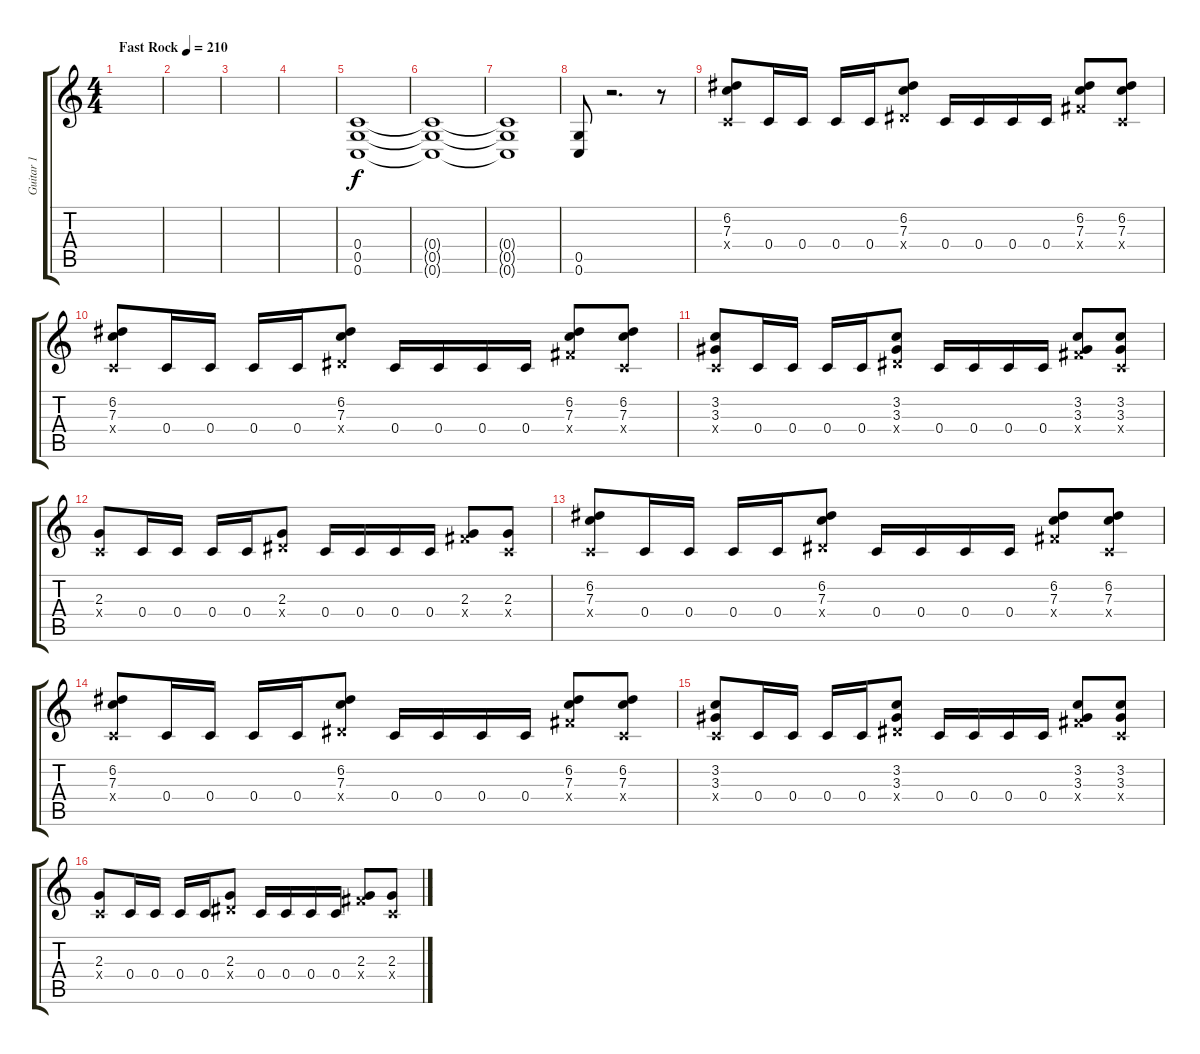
\track ("Guitar 1" "Guitar 1") {instrument distortionguitar}
\staff {score tabs}
\tuning (D4 A3 F3 C3 G2 C2) {hide}
\ts (4 4)
\tempo (210 "Fast Rock")
\clef g2
\ks c
|
|
|
|
(0.4 0.5 0.6).1 |
(0.4{t} 0.5{t} 0.6{t}).1 |
(0.4{t} 0.5{t} 0.6{t}).1 |
(0.5 0.6).8 r.2{d} r.8 |
(6.2 7.3 0.4{x}).8 0.4.16 0.4.16 0.4.16 0.4.16 (6.2 7.3 3.4{x}).8 0.4.16 0.4.16 0.4.16 0.4.16 (6.2 7.3 6.4{x}).8 (6.2 7.3 0.4{x}).8 |
(6.2 7.3 0.4{x}).8 0.4.16 0.4.16 0.4.16 0.4.16 (6.2 7.3 3.4{x}).8 0.4.16 0.4.16 0.4.16 0.4.16 (6.2 7.3 6.4{x}).8 (6.2 7.3 0.4{x}).8 |
(3.2 3.3 0.4{x}).8 0.4.16 0.4.16 0.4.16 0.4.16 (3.2 3.3 3.4{x}).8 0.4.16 0.4.16 0.4.16 0.4.16 (3.2 3.3 6.4{x}).8 (3.2 3.3 0.4{x}).8 |
(2.3 0.4{x}).8 0.4.16 0.4.16 0.4.16 0.4.16 (2.3 3.4{x}).8 0.4.16 0.4.16 0.4.16 0.4.16 (2.3 6.4{x}).8 (2.3 0.4{x}).8 |
(6.2 7.3 0.4{x}).8 0.4.16 0.4.16 0.4.16 0.4.16 (6.2 7.3 3.4{x}).8 0.4.16 0.4.16 0.4.16 0.4.16 (6.2 7.3 6.4{x}).8 (6.2 7.3 0.4{x}).8 |
(6.2 7.3 0.4{x}).8 0.4.16 0.4.16 0.4.16 0.4.16 (6.2 7.3 3.4{x}).8 0.4.16 0.4.16 0.4.16 0.4.16 (6.2 7.3 6.4{x}).8 (6.2 7.3 0.4{x}).8 |
(3.2 3.3 0.4{x}).8 0.4.16 0.4.16 0.4.16 0.4.16 (3.2 3.3 3.4{x}).8 0.4.16 0.4.16 0.4.16 0.4.16 (3.2 3.3 6.4{x}).8 (3.2 3.3 0.4{x}).8 |
(2.3 0.4{x}).8 0.4.16 0.4.16 0.4.16 0.4.16 (2.3 3.4{x}).8 0.4.16 0.4.16 0.4.16 0.4.16 (2.3 6.4{x}).8 (2.3 0.4{x}).8
